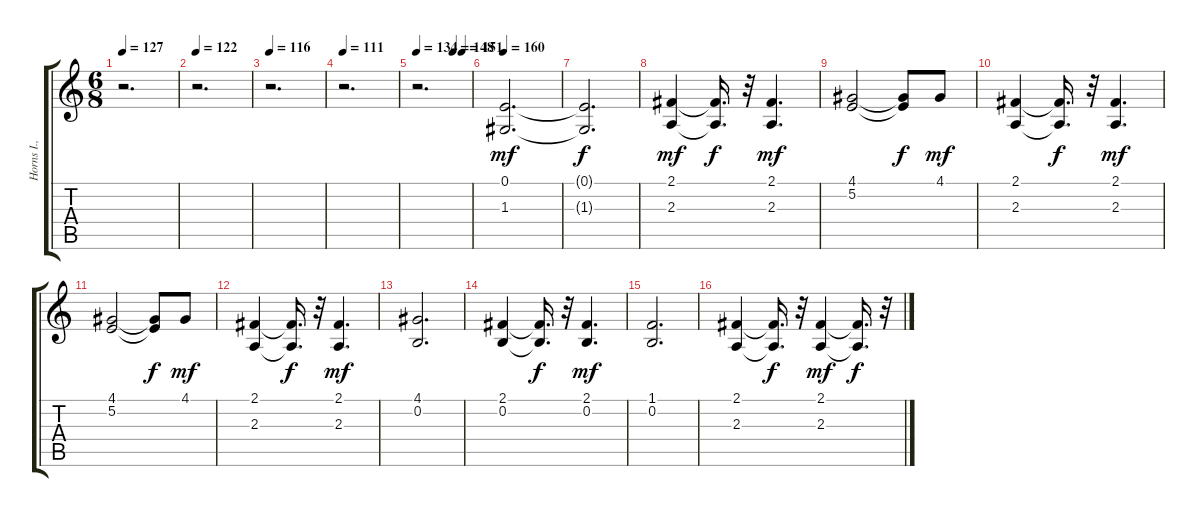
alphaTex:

\track ("Horns I., II. E" "Horns I., ") {instrument frenchhorn}
\staff {score tabs}
\tuning (E4 B3 G3 D3 A2 E2) {hide}
\ts (6 8)
\tempo 127
\clef g2
\ks c
r.2{d dy mf} |
\tempo 122
r.2{d} |
\tempo 116
r.2{d} |
\tempo 111
r.2{d} |
\tempo 134
\tempo (148 0.6666666666666666)
\tempo (151 0.8333333333333334)
r.2{d} |
\tempo 160
(0.1 1.3).2{d} |
(0.1{t} 1.3{t}).2{d dy f} |
(2.1 2.3).4{dy mf} (2.1{t} 2.3{t}).16{d dy f} r.32 (2.1 2.3).4{d dy mf} |
(4.1 5.2).2 (4.1{t} 5.2{t}).8{dy f} 4.1.8{dy mf} |
(2.1 2.3).4 (2.1{t} 2.3{t}).16{d dy f} r.32 (2.1 2.3).4{d dy mf} |
(4.1 5.2).2 (4.1{t} 5.2{t}).8{dy f} 4.1.8{dy mf} |
(2.1 2.3).4 (2.1{t} 2.3{t}).16{d dy f} r.32 (2.1 2.3).4{d dy mf} |
(4.1 0.2).2{d} |
(2.1 0.2).4 (2.1{t} 0.2{t}).16{d dy f} r.32 (2.1 0.2).4{d dy mf} |
(1.1 0.2).2{d} |
(2.1 2.3).4 (2.1{t} 2.3{t}).16{d dy f} r.32 (2.1 2.3).4{dy mf} (2.1{t} 2.3{t}).16{d dy f} r.32
